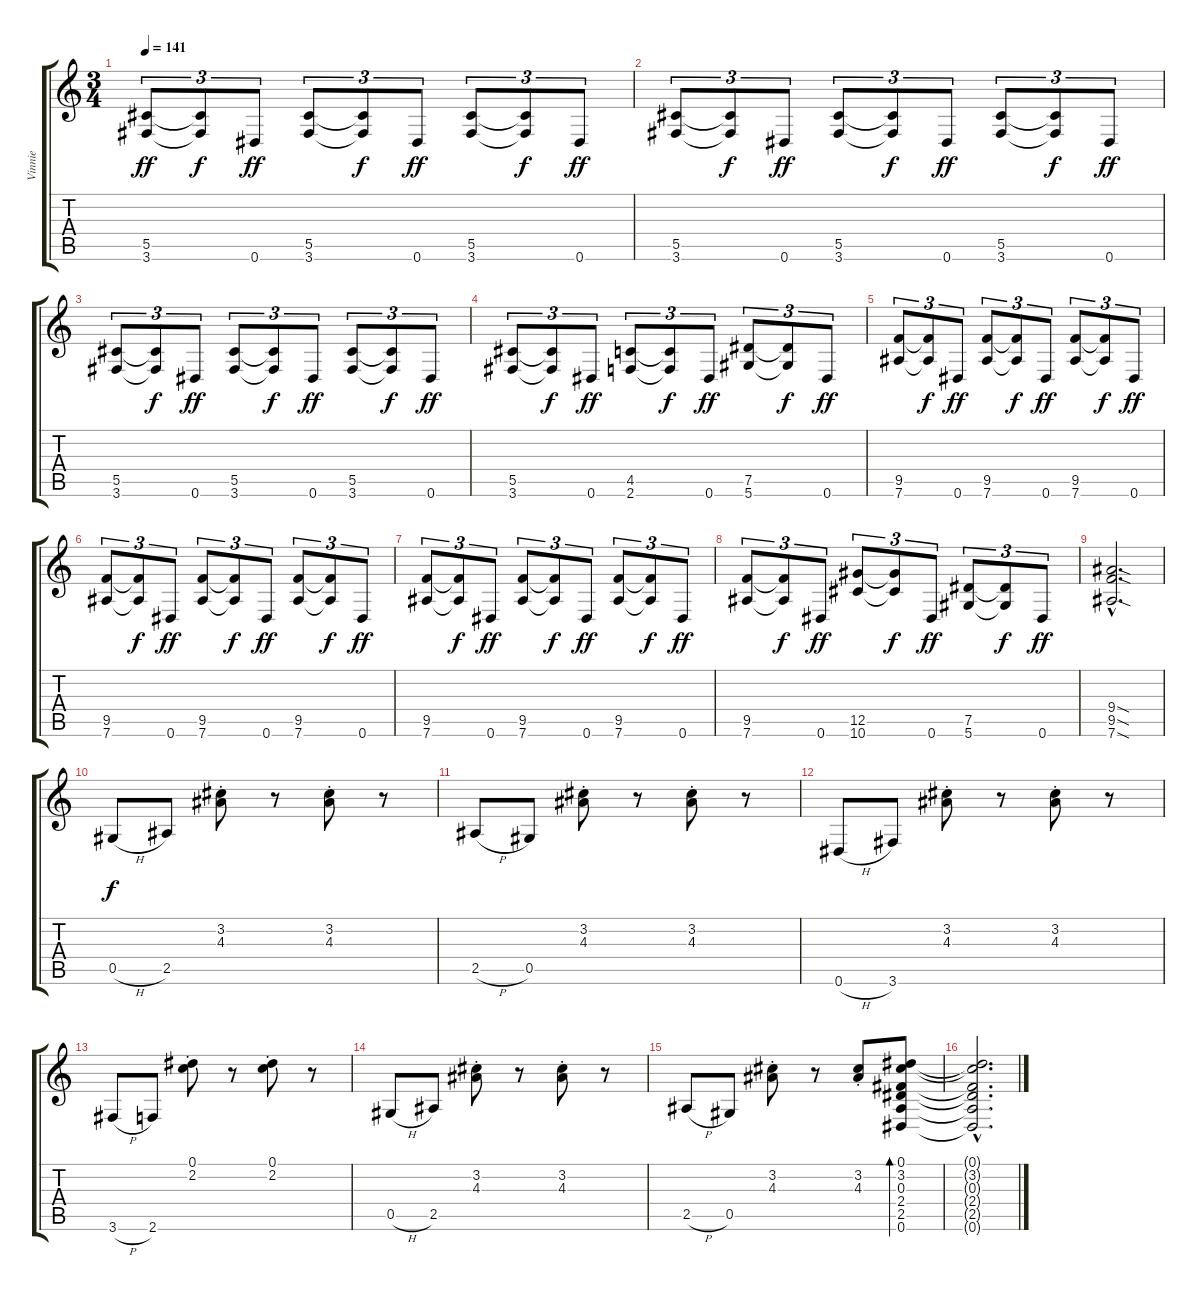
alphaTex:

\track ("Vinnie" "Vinnie") {instrument electricguitarclean}
\staff {score tabs}
\tuning (Eb4 Bb3 Gb3 Db3 Ab2 Eb2) {hide}
\ts (3 4)
\tempo 141
\clef g2
\ks c
(5.5 3.6).8{tu (3 2) dy ff} (5.5{t} 3.6{t}).8{tu (3 2) dy f} 0.6.8{tu (3 2) dy ff} (5.5 3.6).8{tu (3 2)} (5.5{t} 3.6{t}).8{tu (3 2) dy f} 0.6.8{tu (3 2) dy ff} (5.5 3.6).8{tu (3 2)} (5.5{t} 3.6{t}).8{tu (3 2) dy f} 0.6.8{tu (3 2) dy ff} |
(5.5 3.6).8{tu (3 2)} (5.5{t} 3.6{t}).8{tu (3 2) dy f} 0.6.8{tu (3 2) dy ff} (5.5 3.6).8{tu (3 2)} (5.5{t} 3.6{t}).8{tu (3 2) dy f} 0.6.8{tu (3 2) dy ff} (5.5 3.6).8{tu (3 2)} (5.5{t} 3.6{t}).8{tu (3 2) dy f} 0.6.8{tu (3 2) dy ff} |
(5.5 3.6).8{tu (3 2)} (5.5{t} 3.6{t}).8{tu (3 2) dy f} 0.6.8{tu (3 2) dy ff} (5.5 3.6).8{tu (3 2)} (5.5{t} 3.6{t}).8{tu (3 2) dy f} 0.6.8{tu (3 2) dy ff} (5.5 3.6).8{tu (3 2)} (5.5{t} 3.6{t}).8{tu (3 2) dy f} 0.6.8{tu (3 2) dy ff} |
(5.5 3.6).8{tu (3 2)} (5.5{t} 3.6{t}).8{tu (3 2) dy f} 0.6.8{tu (3 2) dy ff} (4.5 2.6).8{tu (3 2)} (4.5{t} 2.6{t}).8{tu (3 2) dy f} 0.6.8{tu (3 2) dy ff} (7.5 5.6).8{tu (3 2)} (7.5{t} 5.6{t}).8{tu (3 2) dy f} 0.6.8{tu (3 2) dy ff} |
(9.5 7.6).8{tu (3 2)} (9.5{t} 7.6{t}).8{tu (3 2) dy f} 0.6.8{tu (3 2) dy ff} (9.5 7.6).8{tu (3 2)} (9.5{t} 7.6{t}).8{tu (3 2) dy f} 0.6.8{tu (3 2) dy ff} (9.5 7.6).8{tu (3 2)} (9.5{t} 7.6{t}).8{tu (3 2) dy f} 0.6.8{tu (3 2) dy ff} |
(9.5 7.6).8{tu (3 2)} (9.5{t} 7.6{t}).8{tu (3 2) dy f} 0.6.8{tu (3 2) dy ff} (9.5 7.6).8{tu (3 2)} (9.5{t} 7.6{t}).8{tu (3 2) dy f} 0.6.8{tu (3 2) dy ff} (9.5 7.6).8{tu (3 2)} (9.5{t} 7.6{t}).8{tu (3 2) dy f} 0.6.8{tu (3 2) dy ff} |
(9.5 7.6).8{tu (3 2)} (9.5{t} 7.6{t}).8{tu (3 2) dy f} 0.6.8{tu (3 2) dy ff} (9.5 7.6).8{tu (3 2)} (9.5{t} 7.6{t}).8{tu (3 2) dy f} 0.6.8{tu (3 2) dy ff} (9.5 7.6).8{tu (3 2)} (9.5{t} 7.6{t}).8{tu (3 2) dy f} 0.6.8{tu (3 2) dy ff} |
(9.5 7.6).8{tu (3 2)} (9.5{t} 7.6{t}).8{tu (3 2) dy f} 0.6.8{tu (3 2) dy ff} (12.5 10.6).8{tu (3 2)} (12.5{t} 10.6{t}).8{tu (3 2) dy f} 0.6.8{tu (3 2) dy ff} (7.5 5.6).8{tu (3 2)} (7.5{t} 5.6{t}).8{tu (3 2) dy f} 0.6.8{tu (3 2) dy ff} |
(9.4{sod hac} 9.5{sod hac} 7.6{sod hac}).2{d} |
0.5{h}.8{dy f instrument electricguitarclean} 2.5.8 (3.2{st} 4.3{st}).8 r.8 (3.2{st} 4.3{st}).8 r.8 |
2.5{h}.8 0.5.8 (3.2{st} 4.3{st}).8 r.8 (3.2{st} 4.3{st}).8 r.8 |
0.6{h}.8 3.6.8 (3.2{st} 4.3{st}).8 r.8 (3.2{st} 4.3{st}).8 r.8 |
3.6{h}.8 2.6.8 (0.1{st} 2.2{st}).8 r.8 (0.1{st} 2.2{st}).8 r.8 |
0.5{h}.8 2.5.8 (3.2{st} 4.3{st}).8 r.8 (3.2{st} 4.3{st}).8 r.8 |
2.5{h}.8 0.5.8 (3.2{st} 4.3{st}).8 r.8 (3.2{st} 4.3{st}).8 (0.1 3.2 0.3 2.4 2.5 0.6).8{bd 480} |
(0.1{hac t} 3.2{hac t} 0.3{hac t} 2.4{hac t} 2.5{hac t} 0.6{hac t}).2{d}
